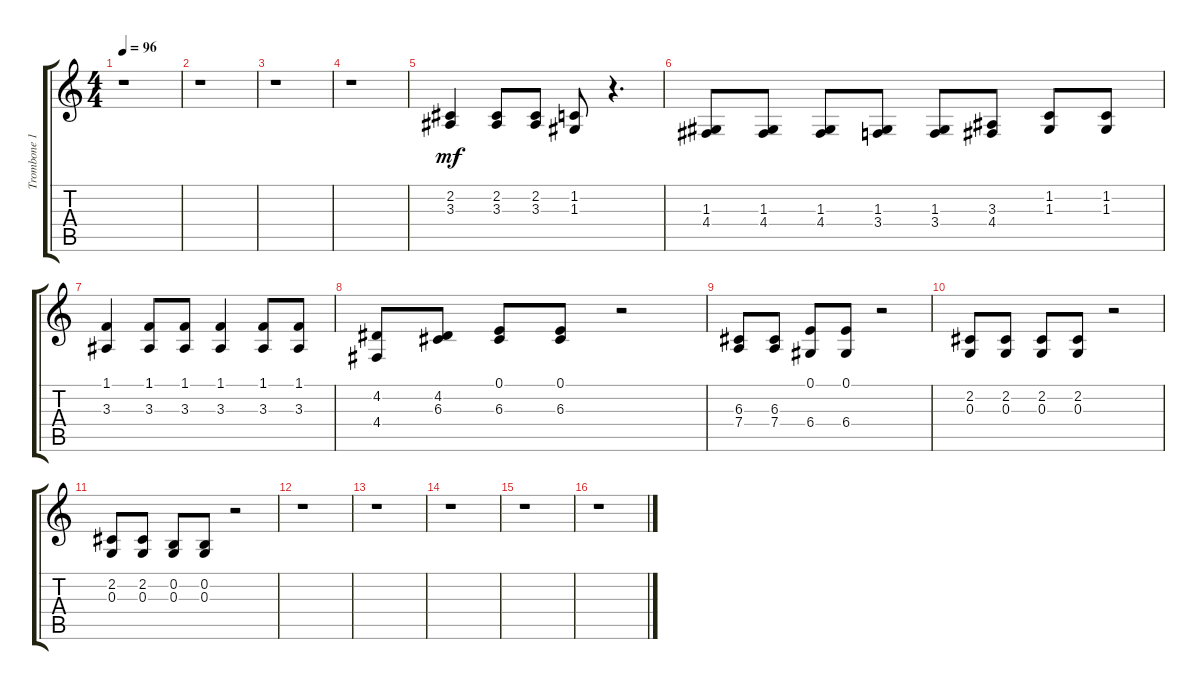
\track ("Trombone 1" "Trombone 1") {instrument trombone}
\staff {score tabs}
\tuning (E4 B3 G3 D3 A2 E2) {hide}
\ts (4 4)
\tempo 96
\clef g2
\ks c
r.1{dy f} |
r.1 |
r.1 |
r.1 |
(2.2 3.3).4{dy mf} (2.2 3.3).8 (2.2 3.3).8 (1.2 1.3).8 r.4{d} |
(1.3 4.4).8 (1.3 4.4).8 (1.3 4.4).8 (1.3 3.4).8 (1.3 3.4).8 (3.3 4.4).8 (1.2 1.3).8 (1.2 1.3).8 |
(1.1 3.3).4 (1.1 3.3).8 (1.1 3.3).8 (1.1 3.3).4 (1.1 3.3).8 (1.1 3.3).8 |
(4.2 4.4).8 (4.2 6.3).8 (0.1 6.3).8 (0.1 6.3).8 r.2 |
(6.3 7.4).8 (6.3 7.4).8 (0.1 6.4).8 (0.1 6.4).8 r.2 |
(2.2 0.3).8 (2.2 0.3).8 (2.2 0.3).8 (2.2 0.3).8 r.2 |
(2.2 0.3).8 (2.2 0.3).8 (0.2 0.3).8 (0.2 0.3).8 r.2 |
r.1 |
r.1 |
r.1 |
r.1 |
r.1
